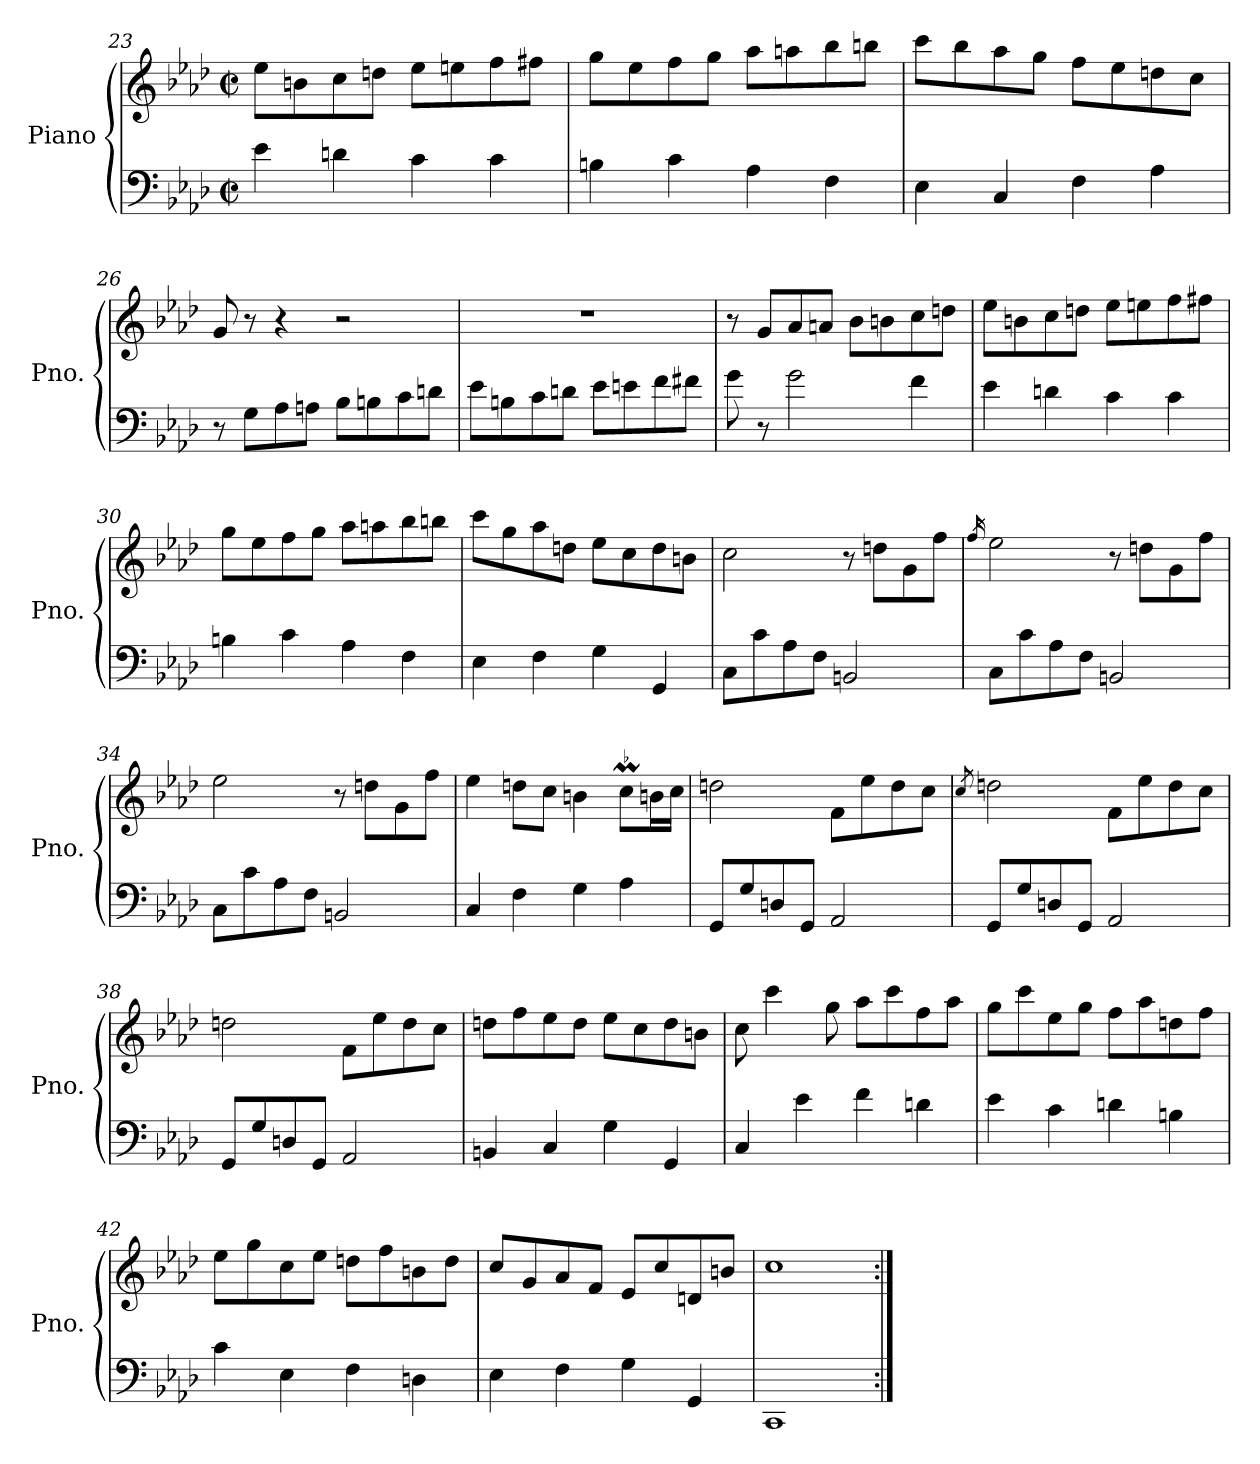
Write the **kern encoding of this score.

**kern	**kern
*part1	*part1
*staff2	*staff1
*I"Piano	*
*I'Pno.	*
*clefF4	*clefG2
*k[b-e-a-d-]	*k[b-e-a-d-]
*M2/2	*M2/2
*met(c|)	*met(c|)
=23	=23
4e-\	8ee-\L
.	8bn\
4dn\	8cc\
.	8ddn\J
4c\	8ee-\L
.	8een\
4c\	8ff\
.	8ff#X\J
!!LO:LB:g=z
=24	=24
4Bn\	8gg\L
.	8ee-\
4c\	8ff\
.	8gg\J
4A-\	8aa-\L
.	8aan\
4F\	8bb-\
.	8bbn\J
=25	=25
4E-\	8ccc\L
.	8bb-\
4C/	8aa-\
.	8gg\J
4F\	8ff\L
.	8ee-\
4A-\	8ddn\
.	8cc\J
=26	=26
8r	8g/
8G\L	8r
8A-\	4r
8An\J	.
8B-\L	2r
8Bn\	.
8c\	.
8dn\J	.
!!LO:LB:g=z
=27	=27
8e-\L	1r
8Bn\	.
8c\	.
8dn\J	.
8e-\L	.
8en\	.
8f\	.
8f#X\J	.
=28	=28
8g\	8r
8r	8g/L
2g\	8a-/
.	8an/J
.	8b-\L
.	8bn\
4f\	8cc\
.	8ddn\J
!!LO:LB:g=z
=29	=29
4e-\	8ee-\L
.	8bn\
4dn\	8cc\
.	8ddn\J
4c\	8ee-\L
.	8een\
4c\	8ff\
.	8ff#X\J
=30	=30
4Bn\	8gg\L
.	8ee-\
4c\	8ff\
.	8gg\J
4A-\	8aa-\L
.	8aan\
4F\	8bb-\
.	8bbn\J
=31	=31
4E-\	8ccc\L
.	8gg\
4F\	8aa-\
.	8ddn\J
4G\	8ee-\L
.	8cc\
4GG/	8dd\
.	8bn\J
=32	=32
8C\L	2cc\
8c\	.
8A-\	.
8F\J	.
2BBn/	8r
.	8ddn\L
.	8g\
.	8ff\J
!!LO:LB:g=z
=33	=33
.	16qff/
8C\L	2ee-\
8c\	.
8A-\	.
8F\J	.
2BBn/	8r
.	8ddn\L
.	8g\
.	8ff\J
=34	=34
8C\L	2ee-\
8c\	.
8A-\	.
8F\J	.
2BBn/	8r
.	8ddn\L
.	8g\
.	8ff\J
=35	=35
4C/	4ee-\
4F\	8ddn\L
.	8cc\J
4G\	4bn\
4A-\	8ccm\L
.	16bn\L
.	16cc\JJ
=36	=36
8GG/L	2ddn\
8G/	.
8Dn/	.
8GG/J	.
2AA-/	8f\L
.	8ee-\
.	8dd\
.	8cc\J
!!LO:LB:g=z
=37	=37
.	8qcc/
8GG/L	2ddn\
8G/	.
8Dn/	.
8GG/J	.
2AA-/	8f\L
.	8ee-\
.	8dd\
.	8cc\J
=38	=38
8GG/L	2ddn\
8G/	.
8Dn/	.
8GG/J	.
2AA-/	8f\L
.	8ee-\
.	8dd\
.	8cc\J
=39	=39
4BBn/	8ddn\L
.	8ff\
4C/	8ee-\
.	8dd\J
4G\	8ee-\L
.	8cc\
4GG/	8dd\
.	8bn\J
=40	=40
4C/	8cc\
.	4ccc\
4e-\	.
.	8gg\
4f\	8aa-\L
.	8ccc\
4dn\	8ff\
.	8aa-\J
!!LO:PB:g=z
=41	=41
4e-\	8gg\L
.	8ccc\
4c\	8ee-\
.	8gg\J
4dn\	8ff\L
.	8aa-\
4Bn\	8ddn\
.	8ff\J
=42	=42
4c\	8ee-\L
.	8gg\
4E-\	8cc\
.	8ee-\J
4F\	8ddn\L
.	8ff\
4Dn\	8bn\
.	8dd\J
=43	=43
4E-\	8cc/L
.	8g/
4F\	8a-/
.	8f/J
4G\	8e-/L
.	8cc/
4GG/	8dn/
.	8bn/J
=44	=44
1CC	1cc
=:|!	=:|!
*-	*-
